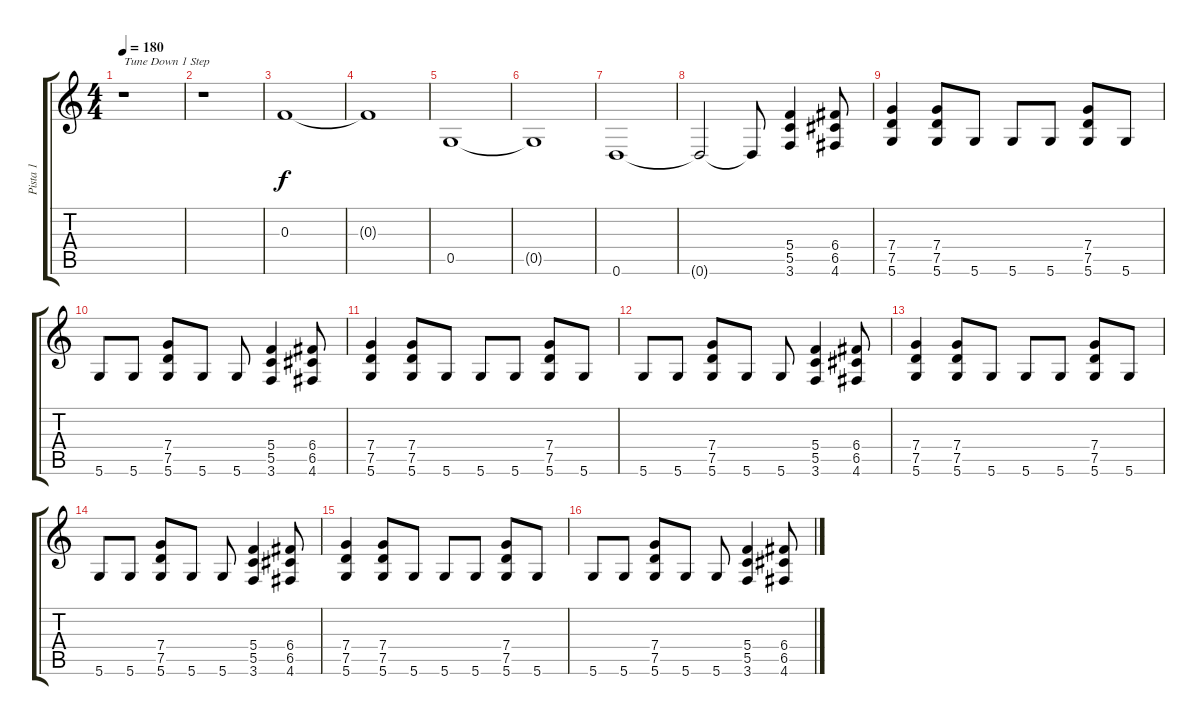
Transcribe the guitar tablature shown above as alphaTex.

\track ("Pista 1" "Pista 1") {instrument overdrivenguitar}
\staff {score tabs}
\tuning (D4 A3 F3 C3 G2 D2) {hide}
\ts (4 4)
\tempo 180
\clef g2
\ks c
r.1{txt "Tune Down 1 Step" dy f instrument overdrivenguitar} |
r.1 |
0.3.1 |
0.3{t}.1 |
0.5.1 |
0.5{t}.1 |
0.6.1 |
0.6{t}.2 0.6{t}.8 (5.4 5.5 3.6).4 (6.4 6.5 4.6).8 |
(7.4 7.5 5.6).4 (7.4 7.5 5.6).8 5.6.8 5.6.8 5.6.8 (7.4 7.5 5.6).8 5.6.8 |
5.6.8 5.6.8 (7.4 7.5 5.6).8 5.6.8 5.6.8 (5.4 5.5 3.6).4 (6.4 6.5 4.6).8 |
(7.4 7.5 5.6).4 (7.4 7.5 5.6).8 5.6.8 5.6.8 5.6.8 (7.4 7.5 5.6).8 5.6.8 |
5.6.8 5.6.8 (7.4 7.5 5.6).8 5.6.8 5.6.8 (5.4 5.5 3.6).4 (6.4 6.5 4.6).8 |
(7.4 7.5 5.6).4 (7.4 7.5 5.6).8 5.6.8 5.6.8 5.6.8 (7.4 7.5 5.6).8 5.6.8 |
5.6.8 5.6.8 (7.4 7.5 5.6).8 5.6.8 5.6.8 (5.4 5.5 3.6).4 (6.4 6.5 4.6).8 |
(7.4 7.5 5.6).4 (7.4 7.5 5.6).8 5.6.8 5.6.8 5.6.8 (7.4 7.5 5.6).8 5.6.8 |
5.6.8 5.6.8 (7.4 7.5 5.6).8 5.6.8 5.6.8 (5.4 5.5 3.6).4 (6.4 6.5 4.6).8
